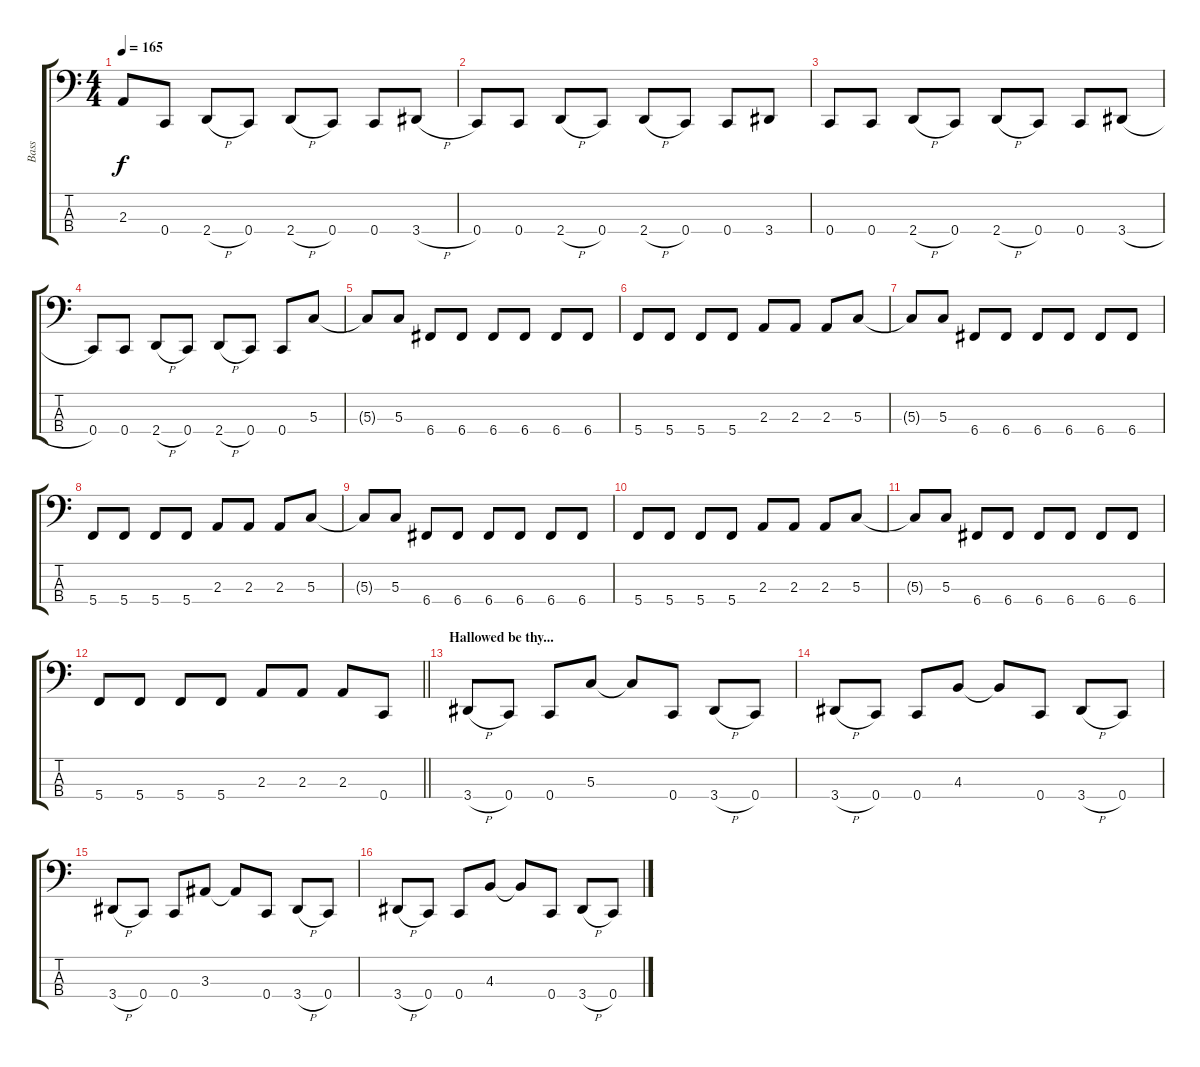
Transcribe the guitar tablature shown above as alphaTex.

\track ("Bass" "Bass") {instrument electricbasspick}
\staff {score tabs}
\tuning (F2 C2 G1 C1) {hide}
\ts (4 4)
\tempo 165
\clef f4
\ks c
2.3{t}.8{dy f} 0.4.8 2.4{h}.8 0.4.8 2.4{h}.8 0.4.8 0.4.8 3.4{h}.8 |
0.4.8 0.4.8 2.4{h}.8 0.4.8 2.4{h}.8 0.4.8 0.4.8 3.4.8 |
0.4.8 0.4.8 2.4{h}.8 0.4.8 2.4{h}.8 0.4.8 0.4.8 3.4{h}.8 |
0.4.8 0.4.8 2.4{h}.8 0.4.8 2.4{h}.8 0.4.8 0.4.8 5.3.8 |
5.3{t}.8 5.3.8 6.4.8 6.4.8 6.4.8 6.4.8 6.4.8 6.4.8 |
5.4.8 5.4.8 5.4.8 5.4.8 2.3.8 2.3.8 2.3.8 5.3.8 |
5.3{t}.8 5.3.8 6.4.8 6.4.8 6.4.8 6.4.8 6.4.8 6.4.8 |
5.4.8 5.4.8 5.4.8 5.4.8 2.3.8 2.3.8 2.3.8 5.3.8 |
5.3{t}.8 5.3.8 6.4.8 6.4.8 6.4.8 6.4.8 6.4.8 6.4.8 |
5.4.8 5.4.8 5.4.8 5.4.8 2.3.8 2.3.8 2.3.8 5.3.8 |
5.3{t}.8 5.3.8 6.4.8 6.4.8 6.4.8 6.4.8 6.4.8 6.4.8 |
\barLineRight lightlight
5.4.8 5.4.8 5.4.8 5.4.8 2.3.8 2.3.8 2.3.8 0.4.8 |
\section ("" "Hallowed be thy...")
3.4{h}.8 0.4.8 0.4.8 5.3.8 5.3{t}.8 0.4.8 3.4{h}.8 0.4.8 |
3.4{h}.8 0.4.8 0.4.8 4.3.8 4.3{t}.8 0.4.8 3.4{h}.8 0.4.8 |
3.4{h}.8 0.4.8 0.4.8 3.3.8 3.3{t}.8 0.4.8 3.4{h}.8 0.4.8 |
3.4{h}.8 0.4.8 0.4.8 4.3.8 4.3{t}.8 0.4.8 3.4{h}.8 0.4.8
